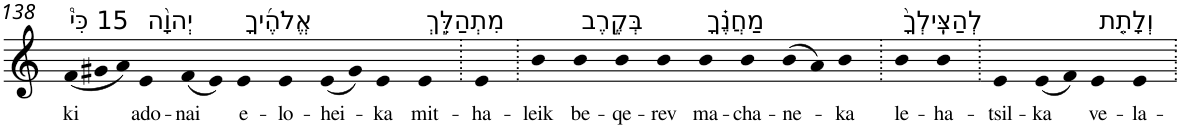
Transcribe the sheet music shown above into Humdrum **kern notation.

**kern	**text
*part1	*part1
*staff1	*staff1
*I"Piano	*
*I'Pno	*
!!LO:PB:g=z
*clefG2	*
*k[]	*
=138	=138
!LO:TX:a:t=15 כִּי֩	!
!	!LO:LY:b
(12f	ki
12g#X	.
12a)	.
!LO:TX:a:t=יְהוָ֨ה	!
!	!LO:LY:b
4e	ado-
!	!LO:LY:b
(8f	-nai
8e)	.
!LO:TX:a:t=אֱלֹהֶ֜יךָ	!
!	!LO:LY:b
4e	e-
!	!LO:LY:b
4e	-lo-
!	!LO:LY:b
(8e	-hei-
8g#)	.
!	!LO:LY:b
4e	-ka
!LO:TX:a:t=מִתְהַלֵּ֣ךְ	!
!	!LO:LY:b
4e	mit-
=139.	=139.
!	!LO:LY:b
4e	-ha-
=140.	=140.
!	!LO:LY:b
4b	-leik
!LO:TX:a:t=בְּקֶ֣רֶב	!
!	!LO:LY:b
4b	be-
!	!LO:LY:b
4b	-qe-
!	!LO:LY:b
4b	-rev
!LO:TX:a:t=מַחֲנֶ֗ךָ	!
!	!LO:LY:b
4b	ma-
!	!LO:LY:b
4b	-cha-
!	!LO:LY:b
(8b	-ne-
8a)	.
!	!LO:LY:b
4b	-ka
=141.	=141.
!LO:TX:a:t=לְהַצִּֽילְךָ֙	!
!	!LO:LY:b
4b	le-
!	!LO:LY:b
4b	-ha-
=142.	=142.
!	!LO:LY:b
4e	-tsil-
!	!LO:LY:b
(8e	-ka
8f)	.
!LO:TX:a:t=וְלָתֵ֤ת	!
!	!LO:LY:b
4e	ve-
!	!LO:LY:b
4e	-la-
=.	=.
*-	*-
